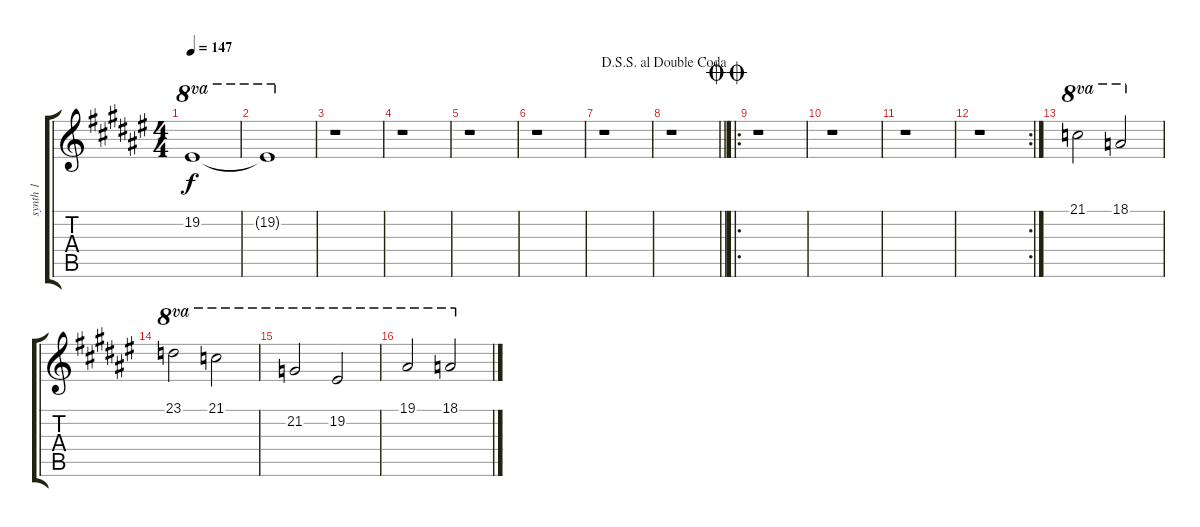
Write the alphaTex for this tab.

\track ("synth 1" "synth 1") {instrument lead1square}
\staff {score tabs}
\tuning (Eb4 Bb3 Gb3 Db3 Ab2 Eb2) {hide}
\ts (4 4)
\tempo 147
\clef g2
\ks f#
19.2.1{ot 8va dy f} |
\ks d#minor
19.2{t}.1{ot 8va} |
r.1 |
r.1 |
\ks f#
r.1 |
\ks d#minor
r.1 |
r.1 |
\jump dalsegnosegnoaldoublecoda
\barLineRight lightlight
r.1 |
\ro
\jump doublecoda
\ks f#
r.1 |
\ks d#minor
r.1 |
r.1 |
\rc 2
r.1 |
\ks f#
21.1.2{ot 8va} 18.1.2{ot 8va} |
\ks d#minor
23.1.2{ot 8va} 21.1.2{ot 8va} |
21.2.2{ot 8va} 19.2.2{ot 8va} |
19.1.2{ot 8va} 18.1.2{ot 8va}
